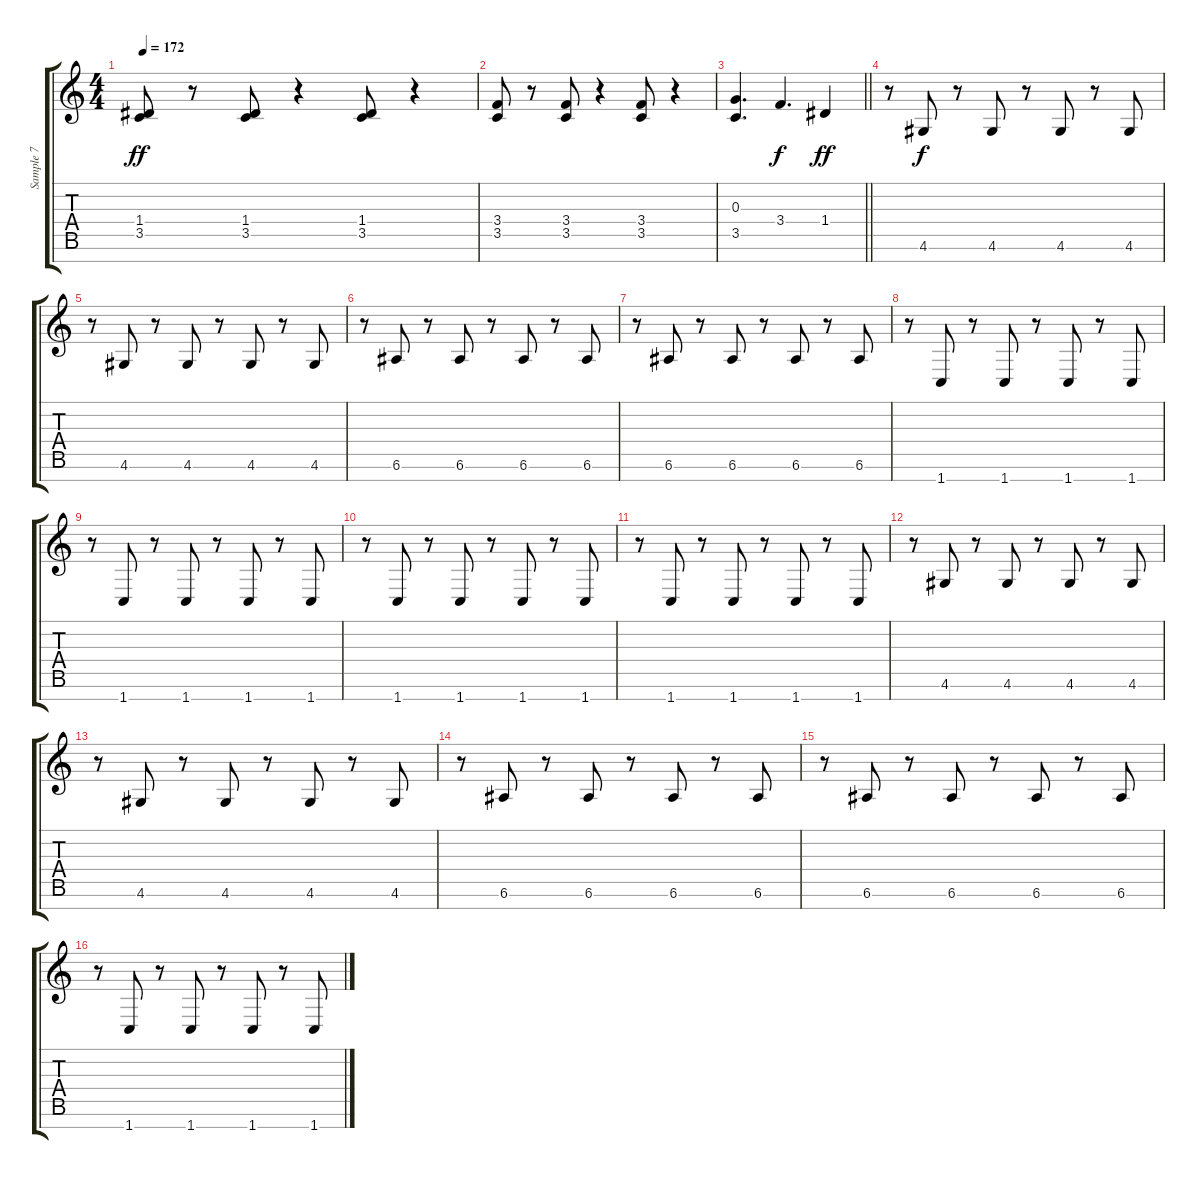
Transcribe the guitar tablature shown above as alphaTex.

\track ("Sample 7" "Sample 7") {instrument synthbass1}
\staff {score tabs}
\tuning (E4 B3 G3 D3 A2 E2 B1) {hide}
\ts (4 4)
\tempo 172
\clef g2
\ks c
(1.4 3.5).8{dy ff} r.8 (1.4 3.5).8 r.4 (1.4 3.5).8 r.4 |
(3.4 3.5).8 r.8 (3.4 3.5).8 r.4 (3.4 3.5).8 r.4 |
\barLineRight lightlight
(0.3 3.5).4{d} 3.4.4{d dy f} 1.4.4{dy ff} |
\section ("" " ")
r.8{volume 5} 4.6.8{dy f} r.8{volume 9} 4.6.8 r.8 4.6.8 r.8 4.6.8 |
r.8 4.6.8 r.8 4.6.8 r.8 4.6.8 r.8 4.6.8 |
r.8 6.6.8 r.8 6.6.8 r.8 6.6.8 r.8 6.6.8 |
r.8 6.6.8 r.8 6.6.8 r.8 6.6.8 r.8 6.6.8 |
r.8{volume 11} 1.7.8 r.8 1.7.8 r.8 1.7.8 r.8 1.7.8 |
r.8 1.7.8 r.8 1.7.8 r.8 1.7.8 r.8 1.7.8 |
r.8 1.7.8 r.8 1.7.8 r.8 1.7.8 r.8 1.7.8 |
r.8 1.7.8 r.8 1.7.8 r.8 1.7.8 r.8 1.7.8 |
r.8{volume 13} 4.6.8 r.8 4.6.8 r.8 4.6.8 r.8 4.6.8 |
r.8 4.6.8 r.8 4.6.8 r.8 4.6.8 r.8 4.6.8 |
r.8 6.6.8 r.8 6.6.8 r.8 6.6.8 r.8 6.6.8 |
r.8 6.6.8 r.8 6.6.8 r.8 6.6.8 r.8 6.6.8 |
r.8 1.7.8 r.8 1.7.8 r.8 1.7.8 r.8 1.7.8
